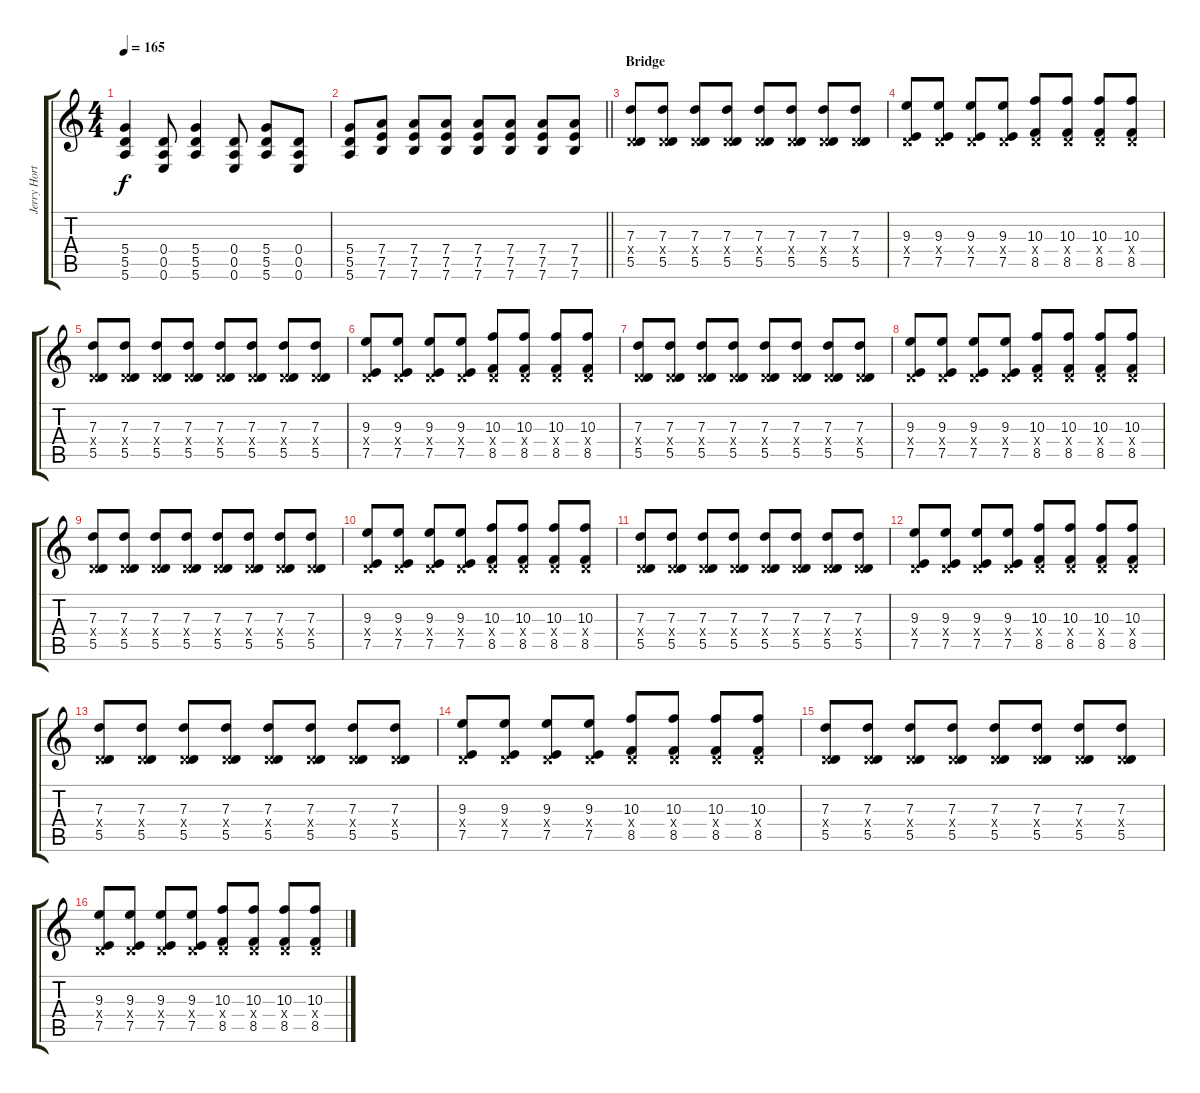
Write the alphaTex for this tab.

\track ("Jerry Horton " "Jerry Hort") {instrument overdrivenguitar}
\staff {score tabs}
\tuning (E4 B3 G3 D3 A2 E2) {hide}
\ts (4 4)
\tempo 165
\clef g2
\ks c
(5.4 5.5 5.6).4{dy f} (0.4 0.5 0.6).8 (5.4 5.5 5.6).4 (0.4 0.5 0.6).8 (5.4 5.5 5.6).8 (0.4 0.5 0.6).8 |
\barLineRight lightlight
(5.4 5.5 5.6).8 (7.4 7.5 7.6).8 (7.4 7.5 7.6).8 (7.4 7.5 7.6).8 (7.4 7.5 7.6).8 (7.4 7.5 7.6).8 (7.4 7.5 7.6).8 (7.4 7.5 7.6).8 |
\section ("" "Bridge")
(7.3 0.4{x} 5.5).8 (7.3 0.4{x} 5.5).8 (7.3 0.4{x} 5.5).8 (7.3 0.4{x} 5.5).8 (7.3 0.4{x} 5.5).8 (7.3 0.4{x} 5.5).8 (7.3 0.4{x} 5.5).8 (7.3 0.4{x} 5.5).8 |
(9.3 0.4{x} 7.5).8 (9.3 0.4{x} 7.5).8 (9.3 0.4{x} 7.5).8 (9.3 0.4{x} 7.5).8 (10.3 0.4{x} 8.5).8 (10.3 0.4{x} 8.5).8 (10.3 0.4{x} 8.5).8 (10.3 0.4{x} 8.5).8 |
(7.3 0.4{x} 5.5).8 (7.3 0.4{x} 5.5).8 (7.3 0.4{x} 5.5).8 (7.3 0.4{x} 5.5).8 (7.3 0.4{x} 5.5).8 (7.3 0.4{x} 5.5).8 (7.3 0.4{x} 5.5).8 (7.3 0.4{x} 5.5).8 |
(9.3 0.4{x} 7.5).8 (9.3 0.4{x} 7.5).8 (9.3 0.4{x} 7.5).8 (9.3 0.4{x} 7.5).8 (10.3 0.4{x} 8.5).8 (10.3 0.4{x} 8.5).8 (10.3 0.4{x} 8.5).8 (10.3 0.4{x} 8.5).8 |
(7.3 0.4{x} 5.5).8 (7.3 0.4{x} 5.5).8 (7.3 0.4{x} 5.5).8 (7.3 0.4{x} 5.5).8 (7.3 0.4{x} 5.5).8 (7.3 0.4{x} 5.5).8 (7.3 0.4{x} 5.5).8 (7.3 0.4{x} 5.5).8 |
(9.3 0.4{x} 7.5).8 (9.3 0.4{x} 7.5).8 (9.3 0.4{x} 7.5).8 (9.3 0.4{x} 7.5).8 (10.3 0.4{x} 8.5).8 (10.3 0.4{x} 8.5).8 (10.3 0.4{x} 8.5).8 (10.3 0.4{x} 8.5).8 |
(7.3 0.4{x} 5.5).8 (7.3 0.4{x} 5.5).8 (7.3 0.4{x} 5.5).8 (7.3 0.4{x} 5.5).8 (7.3 0.4{x} 5.5).8 (7.3 0.4{x} 5.5).8 (7.3 0.4{x} 5.5).8 (7.3 0.4{x} 5.5).8 |
(9.3 0.4{x} 7.5).8 (9.3 0.4{x} 7.5).8 (9.3 0.4{x} 7.5).8 (9.3 0.4{x} 7.5).8 (10.3 0.4{x} 8.5).8 (10.3 0.4{x} 8.5).8 (10.3 0.4{x} 8.5).8 (10.3 0.4{x} 8.5).8 |
(7.3 0.4{x} 5.5).8 (7.3 0.4{x} 5.5).8 (7.3 0.4{x} 5.5).8 (7.3 0.4{x} 5.5).8 (7.3 0.4{x} 5.5).8 (7.3 0.4{x} 5.5).8 (7.3 0.4{x} 5.5).8 (7.3 0.4{x} 5.5).8 |
(9.3 0.4{x} 7.5).8 (9.3 0.4{x} 7.5).8 (9.3 0.4{x} 7.5).8 (9.3 0.4{x} 7.5).8 (10.3 0.4{x} 8.5).8 (10.3 0.4{x} 8.5).8 (10.3 0.4{x} 8.5).8 (10.3 0.4{x} 8.5).8 |
(7.3 0.4{x} 5.5).8 (7.3 0.4{x} 5.5).8 (7.3 0.4{x} 5.5).8 (7.3 0.4{x} 5.5).8 (7.3 0.4{x} 5.5).8 (7.3 0.4{x} 5.5).8 (7.3 0.4{x} 5.5).8 (7.3 0.4{x} 5.5).8 |
(9.3 0.4{x} 7.5).8 (9.3 0.4{x} 7.5).8 (9.3 0.4{x} 7.5).8 (9.3 0.4{x} 7.5).8 (10.3 0.4{x} 8.5).8 (10.3 0.4{x} 8.5).8 (10.3 0.4{x} 8.5).8 (10.3 0.4{x} 8.5).8 |
(7.3 0.4{x} 5.5).8 (7.3 0.4{x} 5.5).8 (7.3 0.4{x} 5.5).8 (7.3 0.4{x} 5.5).8 (7.3 0.4{x} 5.5).8 (7.3 0.4{x} 5.5).8 (7.3 0.4{x} 5.5).8 (7.3 0.4{x} 5.5).8 |
(9.3 0.4{x} 7.5).8 (9.3 0.4{x} 7.5).8 (9.3 0.4{x} 7.5).8 (9.3 0.4{x} 7.5).8 (10.3 0.4{x} 8.5).8 (10.3 0.4{x} 8.5).8 (10.3 0.4{x} 8.5).8 (10.3 0.4{x} 8.5).8
